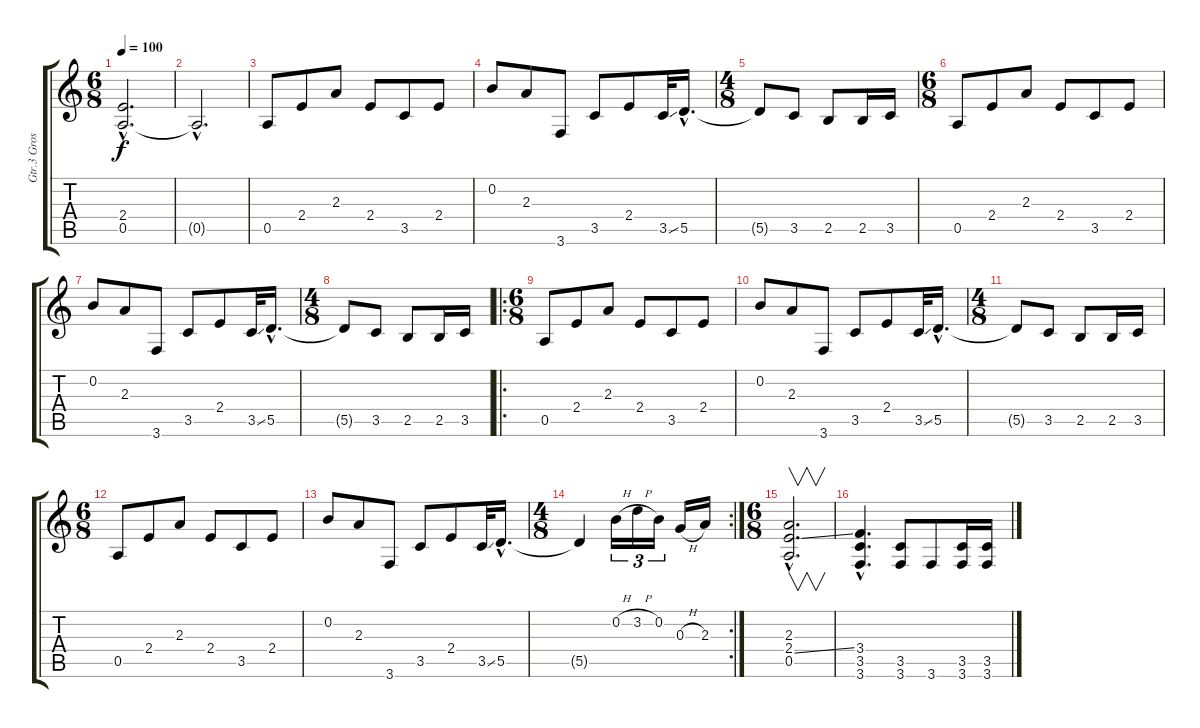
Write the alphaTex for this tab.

\track ("Gtr.3 Gros Son" "Gtr.3 Gros") {instrument distortionguitar}
\staff {score tabs}
\tuning (E4 B3 G3 D3 A2 D2) {hide}
\ts (6 8)
\tempo 100
\clef g2
\ks c
(2.4{hac t} 0.5{hac t}).2{d dy f} |
0.5{hac t}.2{d} |
0.5.8{instrument overdrivenguitar} 2.4.8 2.3.8 2.4.8 3.5.8 2.4.8 |
0.2.8 2.3.8 3.6.8 3.5.8 2.4.8 3.5{ss}.32 5.5{hac}.16{d} |
\ts (4 8)
5.5{t}.8 3.5.8 2.5.8 2.5.16 3.5.16 |
\ts (6 8)
0.5.8 2.4.8 2.3.8 2.4.8 3.5.8 2.4.8 |
0.2.8 2.3.8 3.6.8 3.5.8 2.4.8 3.5{ss}.32 5.5{hac}.16{d} |
\ts (4 8)
5.5{t}.8 3.5.8 2.5.8 2.5.16 3.5.16 |
\ro
\ts (6 8)
0.5.8{instrument overdrivenguitar} 2.4.8 2.3.8 2.4.8 3.5.8 2.4.8 |
0.2.8 2.3.8 3.6.8 3.5.8 2.4.8 3.5{ss}.32 5.5{hac}.16{d} |
\ts (4 8)
5.5{t}.8 3.5.8 2.5.8 2.5.16 3.5.16 |
\ts (6 8)
0.5.8{instrument overdrivenguitar} 2.4.8 2.3.8 2.4.8 3.5.8 2.4.8 |
0.2.8 2.3.8 3.6.8 3.5.8 2.4.8 3.5{ss}.32 5.5{hac}.16{d} |
\rc 2
\ts (4 8)
5.5{t}.4 0.2{h}.16{tu (3 2)} 3.2{h}.16{tu (3 2)} 0.2.16{tu (3 2)} 0.3{h}.16 2.3.16 |
\ts (6 8)
(2.3{hac} 2.4{ss hac} 0.5{hac}).2{v d} |
(3.4{hac} 3.5{hac} 3.6{hac}).4{d} (3.5 3.6).8 3.6.8 (3.5 3.6).16 (3.5 3.6).16
